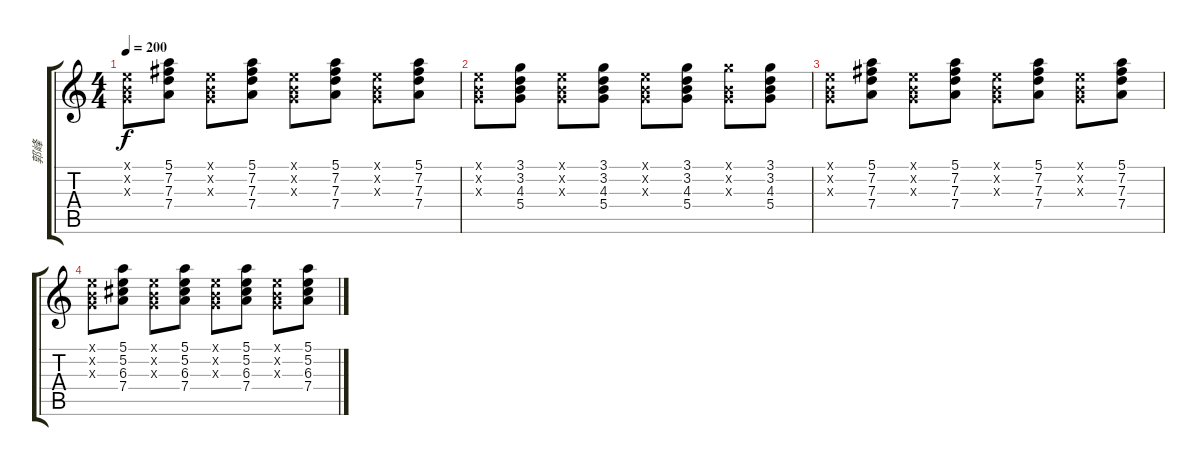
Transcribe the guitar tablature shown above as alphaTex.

\track ("郭峰" "郭峰") {instrument electricguitarjazz}
\staff {score tabs}
\tuning (E4 B3 G3 D3 A2 E2) {hide}
\ts (4 4)
\tempo 200
\clef g2
\ks c
(0.1{x} 0.2{x} 0.3{x}).8{dy f} (5.1 7.2 7.3 7.4).8 (0.1{x} 0.2{x} 0.3{x}).8 (5.1 7.2 7.3 7.4).8 (0.1{x} 0.2{x} 0.3{x}).8 (5.1 7.2 7.3 7.4).8 (0.1{x} 0.2{x} 0.3{x}).8 (5.1 7.2 7.3 7.4).8 |
(0.1{x} 0.2{x} 0.3{x}).8 (3.1 3.2 4.3 5.4).8 (0.1{x} 0.2{x} 0.3{x}).8 (3.1 3.2 4.3 5.4).8 (0.1{x} 0.2{x} 0.3{x}).8 (3.1 3.2 4.3 5.4).8 (3.1{x} 0.2{x} 0.3{x}).8 (3.1 3.2 4.3 5.4).8 |
(0.1{x} 0.2{x} 0.3{x}).8 (5.1 7.2 7.3 7.4).8 (0.1{x} 0.2{x} 0.3{x}).8 (5.1 7.2 7.3 7.4).8 (0.1{x} 0.2{x} 0.3{x}).8 (5.1 7.2 7.3 7.4).8 (0.1{x} 0.2{x} 0.3{x}).8 (5.1 7.2 7.3 7.4).8 |
(0.1{x} 0.2{x} 0.3{x}).8 (5.1 5.2 6.3 7.4).8 (0.1{x} 0.2{x} 0.3{x}).8 (5.1 5.2 6.3 7.4).8 (0.1{x} 0.2{x} 0.3{x}).8 (5.1 5.2 6.3 7.4).8 (0.1{x} 0.2{x} 0.3{x}).8 (5.1 5.2 6.3 7.4).8
